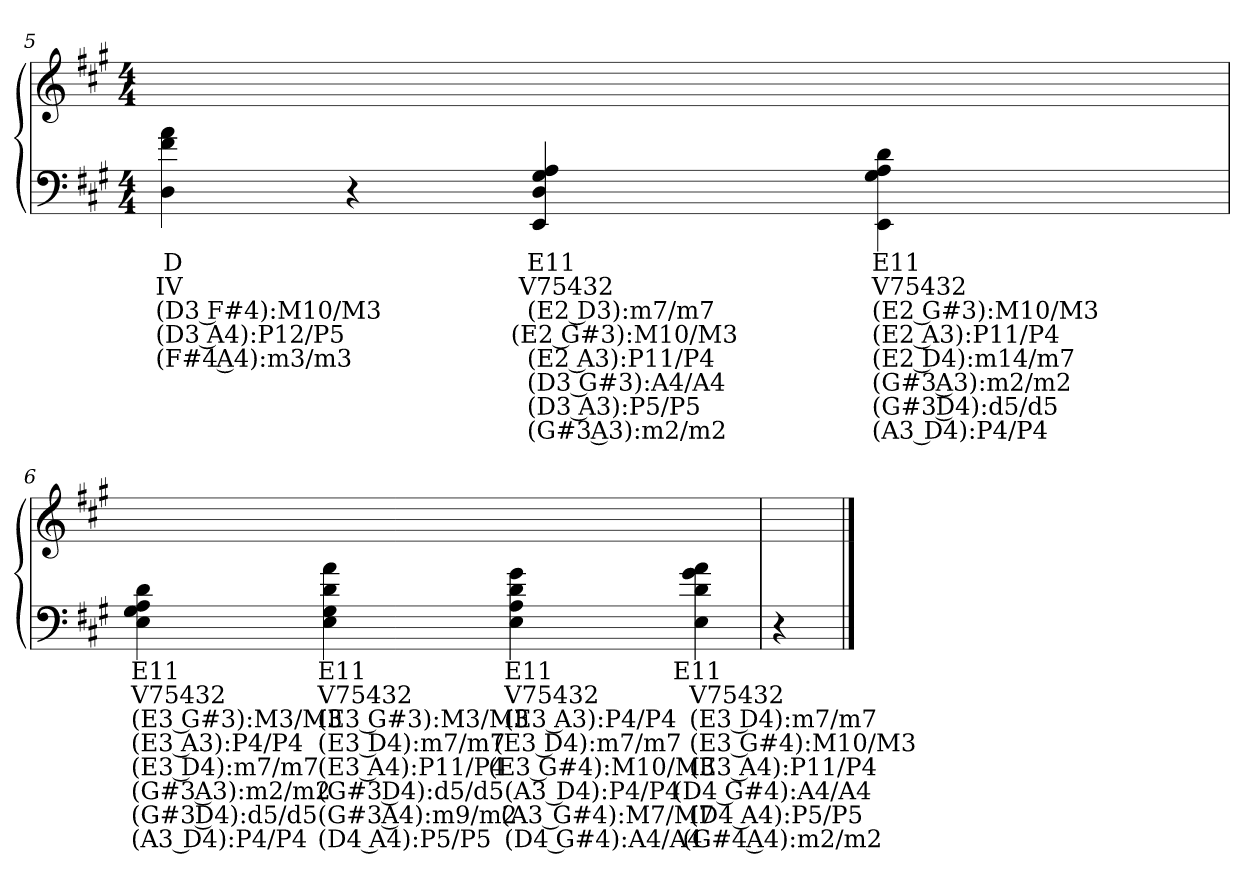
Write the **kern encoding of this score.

**kern	**text	**text	**text	**text	**text	**text	**text	**text	**kern
*part2	*part2	*part2	*part2	*part2	*part2	*part2	*part2	*part2	*part1
*staff2	*staff2	*staff2	*staff2	*staff2	*staff2	*staff2	*staff2	*staff2	*staff1
*clefF4	*	*	*	*	*	*	*	*	*clefG2
*k[f#c#g#]	*	*	*	*	*	*	*	*	*k[f#c#g#]
*A:	*	*	*	*	*	*	*	*	*A:
*M4/4	*	*	*	*	*	*	*	*	*M4/4
=5	=5	=5	=5	=5	=5	=5	=5	=5	=5
4D 4f# 4a	D	IV	(D3 F#4):M10/M3	(D3 A4):P12/P5	(F#4 A4):m3/m3	.	.	.	1ryy
4r	.	.	.	.	.	.	.	.	.
4EE 4D 4G# 4A	E11	V75432	(E2 D3):m7/m7	(E2 G#3):M10/M3	(E2 A3):P11/P4	(D3 G#3):A4/A4	(D3 A3):P5/P5	(G#3 A3):m2/m2	.
4EE 4G# 4A 4d	E11	V75432	(E2 G#3):M10/M3	(E2 A3):P11/P4	(E2 D4):m14/m7	(G#3 A3):m2/m2	(G#3 D4):d5/d5	(A3 D4):P4/P4	.
=6	=6	=6	=6	=6	=6	=6	=6	=6	=6
4E 4G# 4A 4d	E11	V75432	(E3 G#3):M3/M3	(E3 A3):P4/P4	(E3 D4):m7/m7	(G#3 A3):m2/m2	(G#3 D4):d5/d5	(A3 D4):P4/P4	1ryy
4E 4G# 4d 4a	E11	V75432	(E3 G#3):M3/M3	(E3 D4):m7/m7	(E3 A4):P11/P4	(G#3 D4):d5/d5	(G#3 A4):m9/m2	(D4 A4):P5/P5	.
4E 4A 4d 4g#	E11	V75432	(E3 A3):P4/P4	(E3 D4):m7/m7	(E3 G#4):M10/M3	(A3 D4):P4/P4	(A3 G#4):M7/M7	(D4 G#4):A4/A4	.
4E 4d 4g# 4a	E11	V75432	(E3 D4):m7/m7	(E3 G#4):M10/M3	(E3 A4):P11/P4	(D4 G#4):A4/A4	(D4 A4):P5/P5	(G#4 A4):m2/m2	.
=7	=7	=7	=7	=7	=7	=7	=7	=7	=7
4r	.	.	.	.	.	.	.	.	4ryy
==	==	==	==	==	==	==	==	==	==
*-	*-	*-	*-	*-	*-	*-	*-	*-	*-
